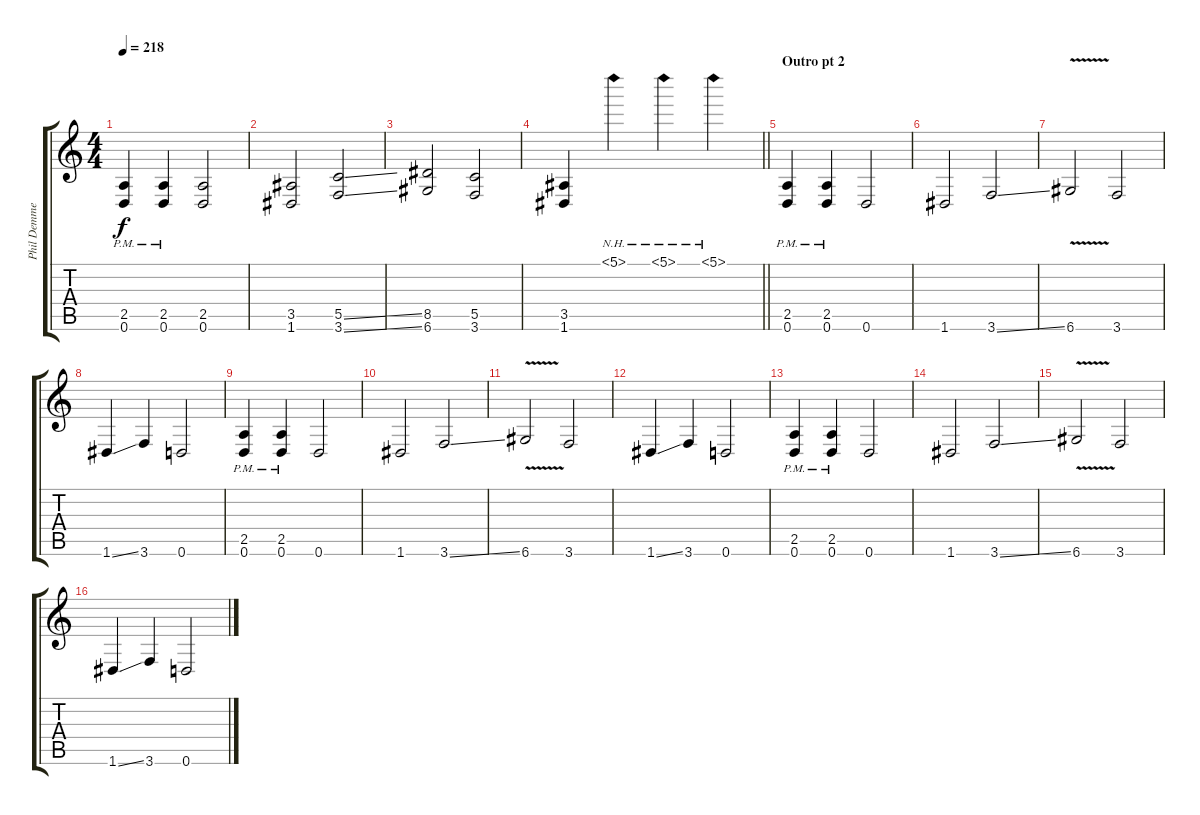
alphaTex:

\track ("Phil Demmel" "Phil Demme") {instrument distortionguitar}
\staff {score tabs}
\tuning (D4 A3 F3 C3 G2 D2) {hide}
\ts (4 4)
\tempo 218
\clef g2
\ks c
(2.5{pm} 0.6{pm}).4{dy f} (2.5{pm} 0.6{pm}).4 (2.5 0.6).2 |
(3.5 1.6).2 (5.5{ss} 3.6{ss}).2 |
(8.5 6.6).2 (5.5 3.6).2 |
\barLineRight lightlight
(3.5 1.6).4 5.1{nh}.4 5.1{nh}.4 5.1{nh}.4 |
\section ("" "Outro pt 2")
(2.5{pm} 0.6{pm}).4 (2.5{pm} 0.6{pm}).4 0.6.2 |
1.6.2 3.6{ss}.2 |
6.6{v}.2 3.6.2 |
1.6{ss}.4 3.6.4 0.6.2 |
(2.5{pm} 0.6{pm}).4 (2.5{pm} 0.6{pm}).4 0.6.2 |
1.6.2 3.6{ss}.2 |
6.6{v}.2 3.6.2 |
1.6{ss}.4 3.6.4 0.6.2 |
(2.5{pm} 0.6{pm}).4 (2.5{pm} 0.6{pm}).4 0.6.2 |
1.6.2 3.6{ss}.2 |
6.6{v}.2 3.6.2 |
1.6{ss}.4 3.6.4 0.6.2
